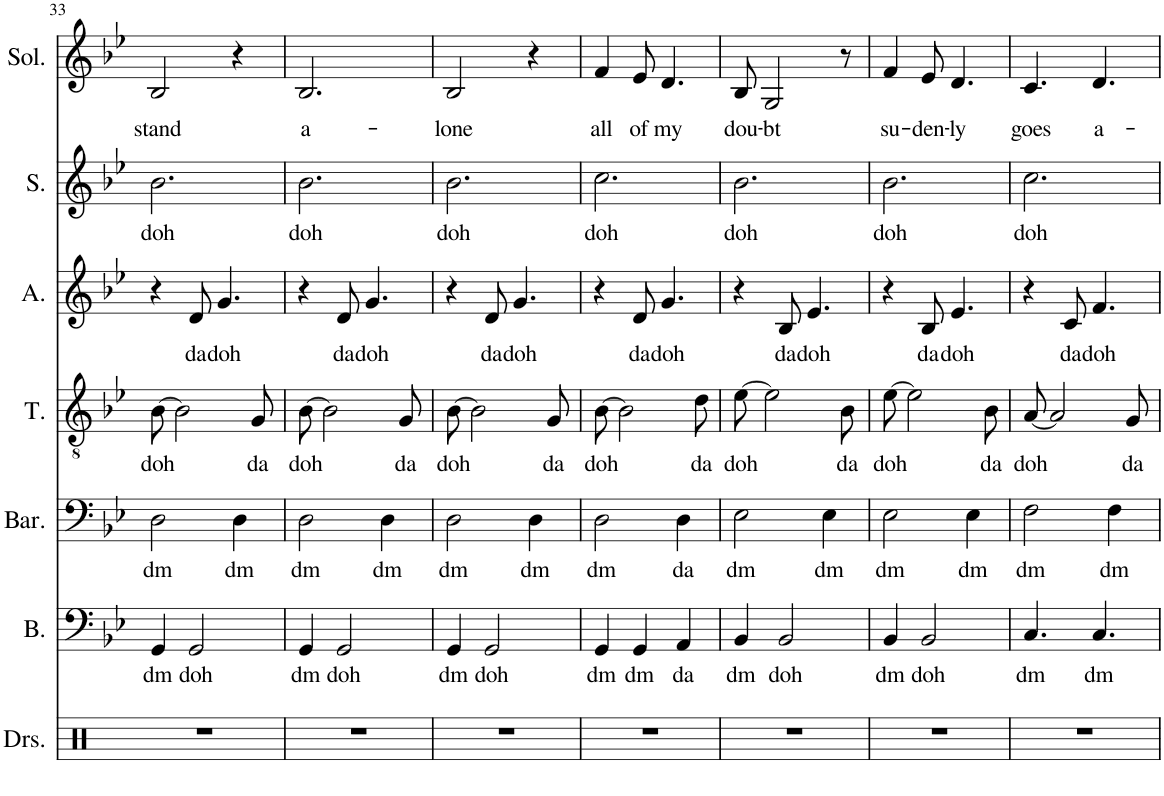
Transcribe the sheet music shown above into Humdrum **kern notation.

**kern	**kern	**text	**kern	**text	**kern	**text	**kern	**text	**kern	**text	**kern	**text	**text
*part7	*part6	*part6	*part5	*part5	*part4	*part4	*part3	*part3	*part2	*part2	*part1	*part1	*part1
*staff7	*staff6	*staff6	*staff5	*staff5	*staff4	*staff4	*staff3	*staff3	*staff2	*staff2	*staff1	*staff1	*staff1
*I"Drumset	*I"Bass	*	*I"Baritone	*	*I"Tenor	*	*I"Alto	*	*I"Soprano	*	*I"Solo	*	*
*I'Drs.	*I'B.	*	*I'Bar.	*	*I'T.	*	*I'A.	*	*I'S.	*	*I'Sol.	*	*
!!LO:PB:g=z
*clefX	*clefF4	*	*clefF4	*	*clefGv2	*	*clefG2	*	*clefG2	*	*clefG2	*	*
*k[]	*k[b-e-]	*	*k[b-e-]	*	*k[b-e-]	*	*k[b-e-]	*	*k[b-e-]	*	*k[b-e-]	*	*
*M3/4	*M3/4	*	*M3/4	*	*M3/4	*	*M3/4	*	*M3/4	*	*M3/4	*	*
=33	=33	=33	=33	=33	=33	=33	=33	=33	=33	=33	=33	=33	=33
!	!	!LO:LY:b	!	!LO:LY:b	!	!LO:LY:b	!	!	!	!LO:LY:b	!	!	!LO:LY:b
2.r	4GG/	dm	2D\	dm	[8B-\	doh	4r	.	2.b-\	doh	2B-/	.	stand
.	.	.	.	.	2B-\]	.	.	.	.	.	.	.	.
!	!	!LO:LY:b	!	!	!	!	!	!LO:LY:b	!	!	!	!	!
.	2GG/	doh	.	.	.	.	8d/	da	.	.	.	.	.
!	!	!	!	!	!	!	!	!LO:LY:b	!	!	!	!	!
.	.	.	.	.	.	.	4.g/	doh	.	.	.	.	.
!	!	!	!	!LO:LY:b	!	!	!	!	!	!	!	!	!
.	.	.	4D\	dm	.	.	.	.	.	.	4r	.	.
!	!	!	!	!	!	!LO:LY:b	!	!	!	!	!	!	!
.	.	.	.	.	8G/	da	.	.	.	.	.	.	.
=34	=34	=34	=34	=34	=34	=34	=34	=34	=34	=34	=34	=34	=34
!	!	!LO:LY:b	!	!LO:LY:b	!	!LO:LY:b	!	!	!	!LO:LY:b	!	!	!LO:LY:b
2.r	4GG/	dm	2D\	dm	[8B-\	doh	4r	.	2.b-\	doh	2.B-/	.	a-
.	.	.	.	.	2B-\]	.	.	.	.	.	.	.	.
!	!	!LO:LY:b	!	!	!	!	!	!LO:LY:b	!	!	!	!	!
.	2GG/	doh	.	.	.	.	8d/	da	.	.	.	.	.
!	!	!	!	!	!	!	!	!LO:LY:b	!	!	!	!	!
.	.	.	.	.	.	.	4.g/	doh	.	.	.	.	.
!	!	!	!	!LO:LY:b	!	!	!	!	!	!	!	!	!
.	.	.	4D\	dm	.	.	.	.	.	.	.	.	.
!	!	!	!	!	!	!LO:LY:b	!	!	!	!	!	!	!
.	.	.	.	.	8G/	da	.	.	.	.	.	.	.
=35	=35	=35	=35	=35	=35	=35	=35	=35	=35	=35	=35	=35	=35
!	!	!LO:LY:b	!	!LO:LY:b	!	!LO:LY:b	!	!	!	!LO:LY:b	!	!	!LO:LY:b
2.r	4GG/	dm	2D\	dm	[8B-\	doh	4r	.	2.b-\	doh	2B-/	.	-lone
.	.	.	.	.	2B-\]	.	.	.	.	.	.	.	.
!	!	!LO:LY:b	!	!	!	!	!	!LO:LY:b	!	!	!	!	!
.	2GG/	doh	.	.	.	.	8d/	da	.	.	.	.	.
!	!	!	!	!	!	!	!	!LO:LY:b	!	!	!	!	!
.	.	.	.	.	.	.	4.g/	doh	.	.	.	.	.
!	!	!	!	!LO:LY:b	!	!	!	!	!	!	!	!	!
.	.	.	4D\	dm	.	.	.	.	.	.	4r	.	.
!	!	!	!	!	!	!LO:LY:b	!	!	!	!	!	!	!
.	.	.	.	.	8G/	da	.	.	.	.	.	.	.
=36	=36	=36	=36	=36	=36	=36	=36	=36	=36	=36	=36	=36	=36
!	!	!LO:LY:b	!	!LO:LY:b	!	!LO:LY:b	!	!	!	!LO:LY:b	!	!	!LO:LY:b
2.r	4GG/	dm	2D\	dm	[8B-\	doh	4r	.	2.cc\	doh	4f/	.	all
.	.	.	.	.	2B-\]	.	.	.	.	.	.	.	.
!	!	!LO:LY:b	!	!	!	!	!	!LO:LY:b	!	!	!	!	!LO:LY:b
.	4GG/	dm	.	.	.	.	8d/	da	.	.	8e-/	.	of
!	!	!	!	!	!	!	!	!LO:LY:b	!	!	!	!	!LO:LY:b
.	.	.	.	.	.	.	4.g/	doh	.	.	4.d/	.	my
!	!	!LO:LY:b	!	!LO:LY:b	!	!	!	!	!	!	!	!	!
.	4AA/	da	4D\	da	.	.	.	.	.	.	.	.	.
!	!	!	!	!	!	!LO:LY:b	!	!	!	!	!	!	!
.	.	.	.	.	8d\	da	.	.	.	.	.	.	.
=37	=37	=37	=37	=37	=37	=37	=37	=37	=37	=37	=37	=37	=37
!	!	!LO:LY:b	!	!LO:LY:b	!	!LO:LY:b	!	!	!	!LO:LY:b	!	!	!LO:LY:b
2.r	4BB-/	dm	2E-\	dm	[8e-\	doh	4r	.	2.b-\	doh	8B-/	.	dou-
!	!	!	!	!	!	!	!	!	!	!	!	!	!LO:LY:b
.	.	.	.	.	2e-\]	.	.	.	.	.	2G/	.	-bt
!	!	!LO:LY:b	!	!	!	!	!	!LO:LY:b	!	!	!	!	!
.	2BB-/	doh	.	.	.	.	8B-/	da	.	.	.	.	.
!	!	!	!	!	!	!	!	!LO:LY:b	!	!	!	!	!
.	.	.	.	.	.	.	4.e-/	doh	.	.	.	.	.
!	!	!	!	!LO:LY:b	!	!	!	!	!	!	!	!	!
.	.	.	4E-\	dm	.	.	.	.	.	.	.	.	.
!	!	!	!	!	!	!LO:LY:b	!	!	!	!	!	!	!
.	.	.	.	.	8B-\	da	.	.	.	.	8r	.	.
=38	=38	=38	=38	=38	=38	=38	=38	=38	=38	=38	=38	=38	=38
!	!	!LO:LY:b	!	!LO:LY:b	!	!LO:LY:b	!	!	!	!LO:LY:b	!	!	!LO:LY:b
2.r	4BB-/	dm	2E-\	dm	[8e-\	doh	4r	.	2.b-\	doh	4f/	.	su-
.	.	.	.	.	2e-\]	.	.	.	.	.	.	.	.
!	!	!LO:LY:b	!	!	!	!	!	!LO:LY:b	!	!	!	!	!LO:LY:b
.	2BB-/	doh	.	.	.	.	8B-/	da	.	.	8e-/	.	-den-
!	!	!	!	!	!	!	!	!LO:LY:b	!	!	!	!	!LO:LY:b
.	.	.	.	.	.	.	4.e-/	doh	.	.	4.d/	.	-ly
!	!	!	!	!LO:LY:b	!	!	!	!	!	!	!	!	!
.	.	.	4E-\	dm	.	.	.	.	.	.	.	.	.
!	!	!	!	!	!	!LO:LY:b	!	!	!	!	!	!	!
.	.	.	.	.	8B-\	da	.	.	.	.	.	.	.
=39	=39	=39	=39	=39	=39	=39	=39	=39	=39	=39	=39	=39	=39
!	!	!LO:LY:b	!	!LO:LY:b	!	!LO:LY:b	!	!	!	!LO:LY:b	!	!	!LO:LY:b
2.r	4.C/	dm	2F\	dm	[8A/	doh	4r	.	2.cc\	doh	4.c/	.	goes
.	.	.	.	.	2A/]	.	.	.	.	.	.	.	.
!	!	!	!	!	!	!	!	!LO:LY:b	!	!	!	!	!
.	.	.	.	.	.	.	8c/	da	.	.	.	.	.
!	!	!LO:LY:b	!	!	!	!	!	!LO:LY:b	!	!	!	!	!LO:LY:b
.	4.C/	dm	.	.	.	.	4.f/	doh	.	.	4.d/	.	a-
!	!	!	!	!LO:LY:b	!	!	!	!	!	!	!	!	!
.	.	.	4F\	dm	.	.	.	.	.	.	.	.	.
!	!	!	!	!	!	!LO:LY:b	!	!	!	!	!	!	!
.	.	.	.	.	8G/	da	.	.	.	.	.	.	.
=	=	=	=	=	=	=	=	=	=	=	=	=	=
*-	*-	*-	*-	*-	*-	*-	*-	*-	*-	*-	*-	*-	*-
